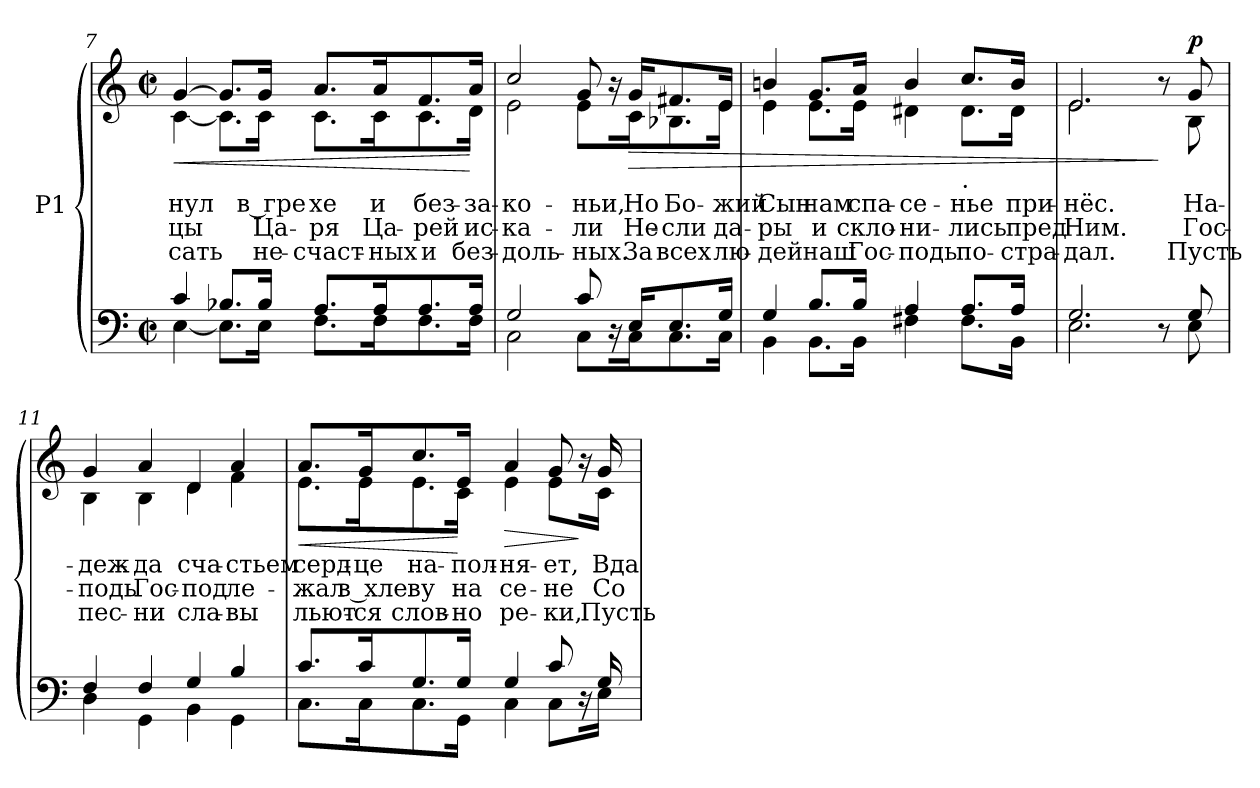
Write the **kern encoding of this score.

**kern	**kern	**text	**text	**text	**dynam
*part1	*part1	*part1	*part1	*part1	*part1
*staff2	*staff1	*staff1	*staff1	*staff1	*staff1/2
*I"P1	*	*	*	*	*
*clefF4	*clefG2	*	*	*	*
*k[]	*k[]	*	*	*	*
*C:	*C:	*	*	*	*
*M2/2	*M2/2	*	*	*	*
*met(c|)	*met(c|)	*	*	*	*
=7	=7	=7	=7	=7	=7
*^	*	*	*	*	*
!	!	!	!LO:LY:b:color=#000000	!LO:LY:b:color=#000000	!LO:LY:b:color=#000000	!LO:HP:b
*	*	*^	*	*	*	*
4ci/	[<4Ei\	[>4gi/	[<4ci\	-нул	-цы	-сать	<
8.B-Xi/L	8.Ei\L]	8.gi/L]	8.ci\L]	.	.	.	.
!	!	!	!	!LO:LY:b:color=#000000	!LO:LY:b:color=#000000	!LO:LY:b:color=#000000	!
16B-i/Jk	16Ei\Jk	16gi/Jk	16ci\Jk	в гре	Ца-	не-	.
!	!	!	!	!LO:LY:b:color=#000000	!LO:LY:b:color=#000000	!LO:LY:b:color=#000000	!
8.Ai/L	8.Fi\L	8.ai/L	8.ci\L	хе	-ря	-счаст-	.
!	!	!	!	!LO:LY:b:color=#000000	!LO:LY:b:color=#000000	!LO:LY:b:color=#000000	!
16Ai/K	16Fi\K	16ai/K	16ci\K	и	Ца-	-ных	.
!	!	!	!	!LO:LY:b:color=#000000	!LO:LY:b:color=#000000	!LO:LY:b:color=#000000	!
8.Ai/	8.Fi\	8.fi/	8.ci\	без-	-рей	и	.
!	!	!	!	!LO:LY:b:color=#000000	!LO:LY:b:color=#000000	!LO:LY:b:color=#000000	!
16Ai/Jk	16Fi\Jk	16ai/Jk	16di\Jk	-за-	ис-	без-	[
!!LO:LB:g=z	!!
=8	=8	=8	=8	=8	=8	=8	=8
!	!	!	!	!LO:LY:b:color=#000000	!LO:LY:b:color=#000000	!LO:LY:b:color=#000000	!
2Gi/	2Ci\	2cci/	2ei\	-ко-	-ка-	-доль-	.
!	!	!	!	!LO:LY:b:color=#000000	!LO:LY:b:color=#000000	!LO:LY:b:color=#000000	!
8ci/	8Ci\L	8gi/	8ei\L	-ньи,	-ли	-ных.	.
16r	16ryy	16r	16ryy	.	.	.	.
!	!	!	!	!LO:LY:b:color=#000000	!LO:LY:b:color=#000000	!LO:LY:b:color=#000000	!LO:HP:b
16Ei/KL	16Ci\K	16gi/KL	16ci\K	Но	Не-	За	>
!	!	!	!	!LO:LY:b:color=#000000	!LO:LY:b:color=#000000	!LO:LY:b:color=#000000	!
8.Ei/	8.Ci\	8.f#Xi/	8.B-Xi\	Бо-	-сли	всех	.
!	!	!	!	!LO:LY:b:color=#000000	!LO:LY:b:color=#000000	!LO:LY:b:color=#000000	!
16Gi/Jk	16Ci\Jk	16ei/Jk	16ei\Jk	-жий	да-	лю-	.
=9	=9	=9	=9	=9	=9	=9	=9
!	!	!	!	!LO:LY:b:color=#000000	!LO:LY:b:color=#000000	!LO:LY:b:color=#000000	!
4Gi/	4BBi\	4bni/	4ei\	Сын	-ры	-дей	.
!	!	!	!	!LO:LY:b:color=#000000	!LO:LY:b:color=#000000	!LO:LY:b:color=#000000	!
8.Bi/L	8.BBi\L	8.gi/L	8.ei\L	нам	и	наш	.
!	!	!	!	!LO:LY:b:color=#000000	!LO:LY:b:color=#000000	!LO:LY:b:color=#000000	!
16Bi/Jk	16BBi\Jk	16ai/Jk	16ei\Jk	спа-	скло-	Гос-	.
!	!	!	!	!LO:LY:b:color=#000000	!LO:LY:b:color=#000000	!LO:LY:b:color=#000000	!
4Ai/	4F#Xi\	4bi/	4d#Xi\	-се-	-ни-	-подь	.
!	!	!LO:TX:b:t=.	!	!	!	!	!
!	!	!	!	!LO:LY:b:color=#000000	!LO:LY:b:color=#000000	!LO:LY:b:color=#000000	!
8.Ai/L	8.F#i\L	8.cci/L	8.d#i\L	-нье	-лись	по-	.
!	!	!	!	!LO:LY:b:color=#000000	!LO:LY:b:color=#000000	!LO:LY:b:color=#000000	!
16Ai/Jk	16BBi\Jk	16bi/Jk	16d#i\Jk	при-	пред	-стра-	.
=10	=10	=10	=10	=10	=10	=10	=10
!	!	!	!	!LO:LY:b:color=#000000	!LO:LY:b:color=#000000	!LO:LY:b:color=#000000	!
2.Gi/	2.Ei\	2.ei/	2.ei\	-нёс.	Ним.	-дал.	.
8r	8ryy	8r	8ryy	.	.	.	]
!	!	!	!	!LO:LY:b:color=#000000	!LO:LY:b:color=#000000	!LO:LY:b:color=#000000	!
8Gi/	8Ei\	8gi/	8Bi\	На-	Гос-	Пусть	p
=11	=11	=11	=11	=11	=11	=11	=11
!	!	!	!	!LO:LY:b:color=#000000	!LO:LY:b:color=#000000	!LO:LY:b:color=#000000	!
4Fi/	4Di\	4gi/	4Bi\	-деж-	-подь	пес-	.
!	!	!	!	!LO:LY:b:color=#000000	!LO:LY:b:color=#000000	!LO:LY:b:color=#000000	!
4Fi/	4GGi\	4ai/	4Bi\	-да	Гос-	-ни	.
!	!	!	!	!LO:LY:b:color=#000000	!LO:LY:b:color=#000000	!LO:LY:b:color=#000000	!
4Gi/	4BBi\	4di/	4di\	сча-	-под	сла-	.
!	!	!	!	!LO:LY:b:color=#000000	!LO:LY:b:color=#000000	!LO:LY:b:color=#000000	!
4Bi/	4GGi\	4ai/	4fi\	-стьем	ле-	-вы	.
!!LO:PB:g=z	!!
=12	=12	=12	=12	=12	=12	=12	=12
!	!	!	!	!LO:LY:b:color=#000000	!LO:LY:b:color=#000000	!LO:LY:b:color=#000000	!LO:HP:b
8.ci/L	8.Ci\L	8.ai/L	8.ei\L	серд-	-жал	льют-	<
!	!	!	!	!LO:LY:b:color=#000000	!LO:LY:b:color=#000000	!LO:LY:b:color=#000000	!
16ci/K	16Ci\K	16gi/K	16ei\K	-це	в хле	-ся	.
!	!	!	!	!LO:LY:b:color=#000000	!LO:LY:b:color=#000000	!LO:LY:b:color=#000000	!
8.Gi/	8.Ci\	8.cci/	8.ei\	на-	ву	слов-	.
!	!	!	!	!LO:LY:b:color=#000000	!LO:LY:b:color=#000000	!LO:LY:b:color=#000000	!
16Gi/Jk	16GGi\Jk	16ei/Jk	16ci\Jk	-пол-	на	-но	[
!	!	!	!	!LO:LY:b:color=#000000	!LO:LY:b:color=#000000	!LO:LY:b:color=#000000	!LO:HP:b
4Gi/	4Ci\	4ai/	4ei\	-ня-	се-	ре-	>
!	!	!	!	!LO:LY:b:color=#000000	!LO:LY:b:color=#000000	!LO:LY:b:color=#000000	!
8ci/	8Ci\L	8gi/	8ei\L	-ет,	-не	-ки,	.
16r	16ryy	16r	16ryy	.	.	.	]
!	!	!	!	!LO:LY:b:color=#000000	!LO:LY:b:color=#000000	!LO:LY:b:color=#000000	!
16Gi/	16Ei\Jk	16gi/	16ci\Jk	Вда-	Со-	Пусть	.
*v	*v	*	*	*	*	*	*
*	*v	*v	*	*	*	*
=	=	=	=	=	=
*-	*-	*-	*-	*-	*-
